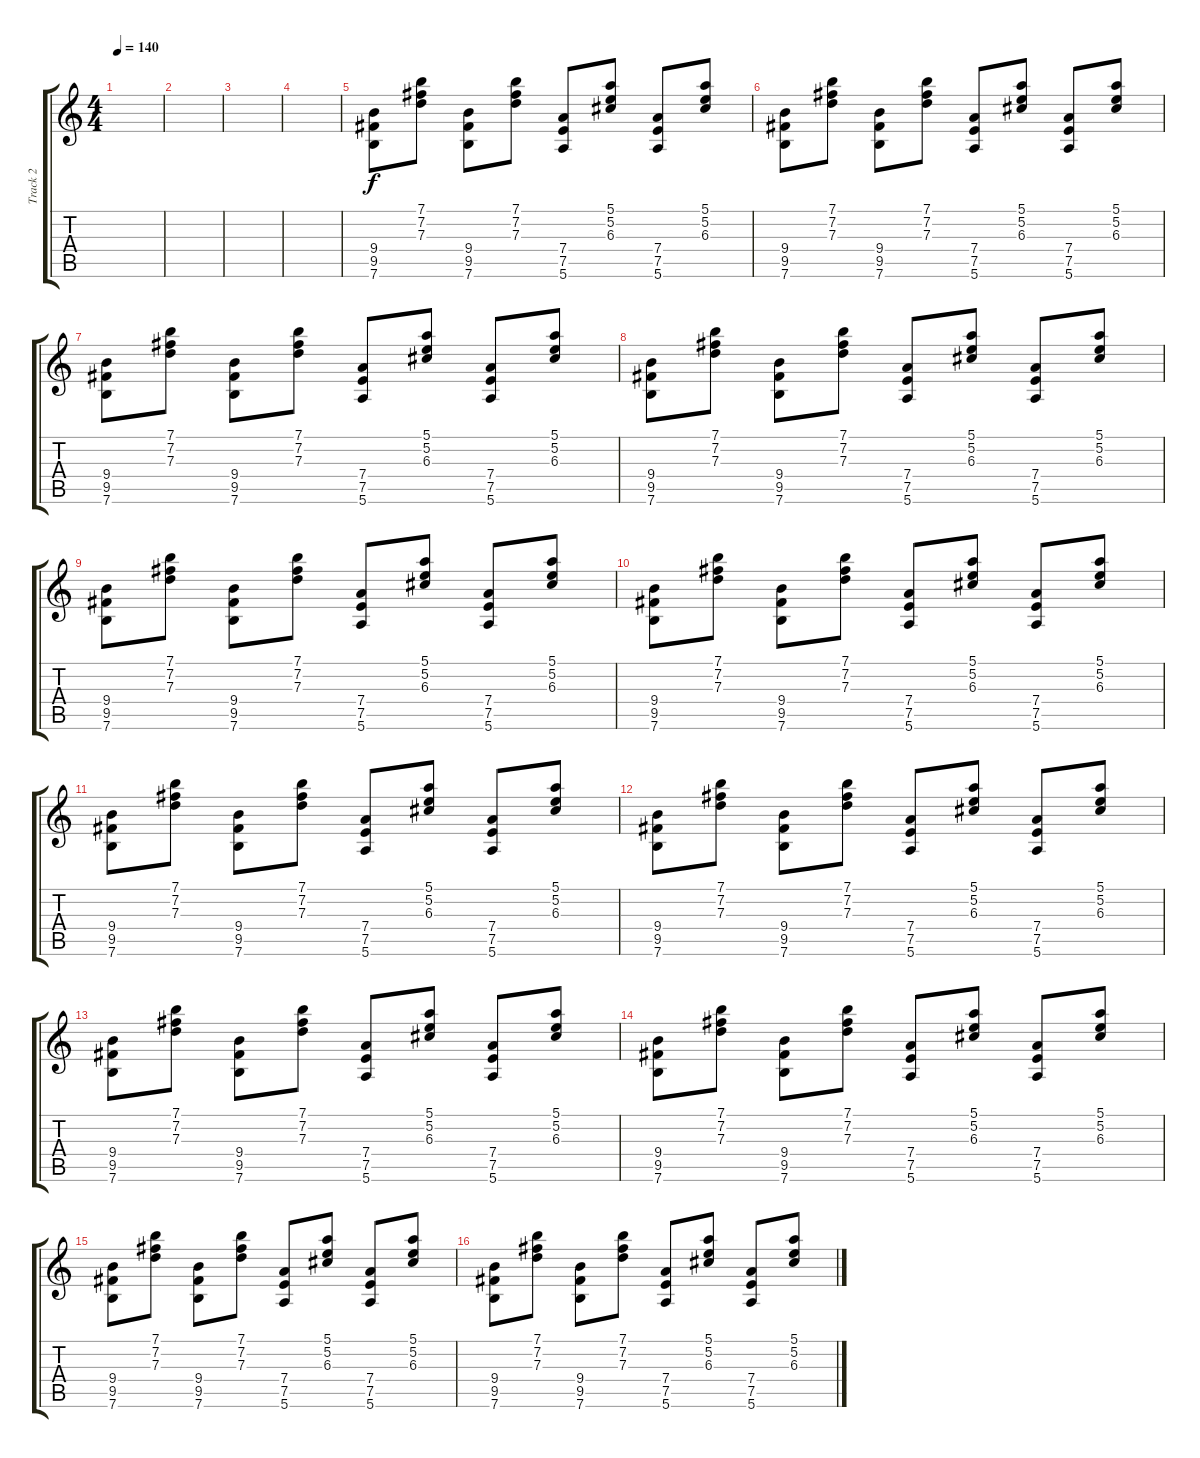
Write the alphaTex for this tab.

\track ("Track 2" "Track 2") {instrument electricguitarclean}
\staff {score tabs}
\tuning (E4 B3 G3 D3 A2 E2) {hide}
\ts (4 4)
\tempo 140
\clef g2
\ks c
|
|
|
|
(9.4 9.5 7.6).8 (7.1 7.2 7.3).8 (9.4 9.5 7.6).8 (7.1 7.2 7.3).8 (7.4 7.5 5.6).8 (5.1 5.2 6.3).8 (7.4 7.5 5.6).8 (5.1 5.2 6.3).8 |
(9.4 9.5 7.6).8 (7.1 7.2 7.3).8 (9.4 9.5 7.6).8 (7.1 7.2 7.3).8 (7.4 7.5 5.6).8 (5.1 5.2 6.3).8 (7.4 7.5 5.6).8 (5.1 5.2 6.3).8 |
(9.4 9.5 7.6).8 (7.1 7.2 7.3).8 (9.4 9.5 7.6).8 (7.1 7.2 7.3).8 (7.4 7.5 5.6).8 (5.1 5.2 6.3).8 (7.4 7.5 5.6).8 (5.1 5.2 6.3).8 |
(9.4 9.5 7.6).8 (7.1 7.2 7.3).8 (9.4 9.5 7.6).8 (7.1 7.2 7.3).8 (7.4 7.5 5.6).8 (5.1 5.2 6.3).8 (7.4 7.5 5.6).8 (5.1 5.2 6.3).8 |
(9.4 9.5 7.6).8 (7.1 7.2 7.3).8 (9.4 9.5 7.6).8 (7.1 7.2 7.3).8 (7.4 7.5 5.6).8 (5.1 5.2 6.3).8 (7.4 7.5 5.6).8 (5.1 5.2 6.3).8 |
(9.4 9.5 7.6).8 (7.1 7.2 7.3).8 (9.4 9.5 7.6).8 (7.1 7.2 7.3).8 (7.4 7.5 5.6).8 (5.1 5.2 6.3).8 (7.4 7.5 5.6).8 (5.1 5.2 6.3).8 |
(9.4 9.5 7.6).8 (7.1 7.2 7.3).8 (9.4 9.5 7.6).8 (7.1 7.2 7.3).8 (7.4 7.5 5.6).8 (5.1 5.2 6.3).8 (7.4 7.5 5.6).8 (5.1 5.2 6.3).8 |
(9.4 9.5 7.6).8 (7.1 7.2 7.3).8 (9.4 9.5 7.6).8 (7.1 7.2 7.3).8 (7.4 7.5 5.6).8 (5.1 5.2 6.3).8 (7.4 7.5 5.6).8 (5.1 5.2 6.3).8 |
(9.4 9.5 7.6).8 (7.1 7.2 7.3).8 (9.4 9.5 7.6).8 (7.1 7.2 7.3).8 (7.4 7.5 5.6).8 (5.1 5.2 6.3).8 (7.4 7.5 5.6).8 (5.1 5.2 6.3).8 |
(9.4 9.5 7.6).8 (7.1 7.2 7.3).8 (9.4 9.5 7.6).8 (7.1 7.2 7.3).8 (7.4 7.5 5.6).8 (5.1 5.2 6.3).8 (7.4 7.5 5.6).8 (5.1 5.2 6.3).8 |
(9.4 9.5 7.6).8 (7.1 7.2 7.3).8 (9.4 9.5 7.6).8 (7.1 7.2 7.3).8 (7.4 7.5 5.6).8 (5.1 5.2 6.3).8 (7.4 7.5 5.6).8 (5.1 5.2 6.3).8 |
(9.4 9.5 7.6).8 (7.1 7.2 7.3).8 (9.4 9.5 7.6).8 (7.1 7.2 7.3).8 (7.4 7.5 5.6).8 (5.1 5.2 6.3).8 (7.4 7.5 5.6).8 (5.1 5.2 6.3).8
